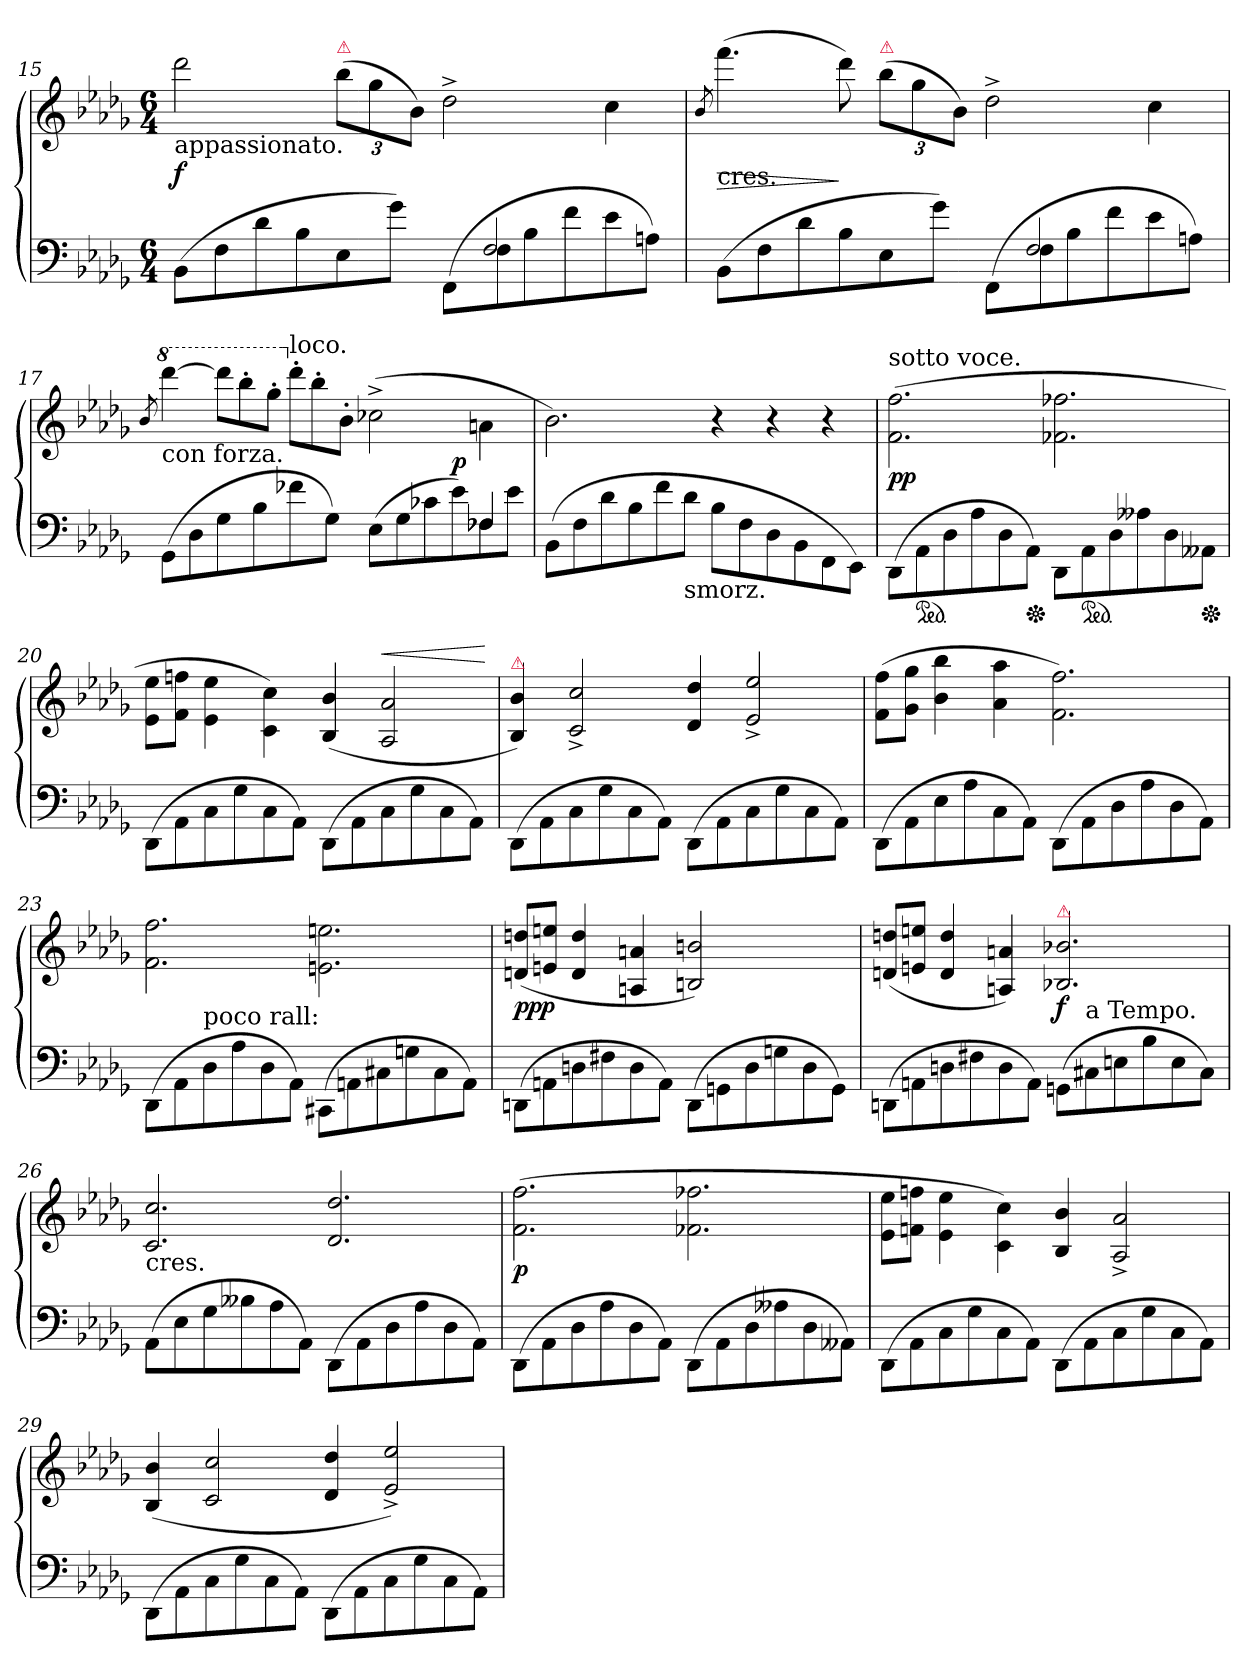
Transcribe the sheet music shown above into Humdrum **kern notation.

**kern	**kern	**dynam
*part1	*part1	*part1
*staff2	*staff1	*staff1/2
*clefF4	*clefG2	*
*k[b-e-a-d-g-]	*k[b-e-a-d-g-]	*
*b-:	*b-:	*
*M6/4	*M6/4	*
=15	=15	=15
*^	*	*
!	!	!LO:TX:b:t=appassionato.	!
2.ryy	(8BB-L	2ddd-	f
.	8F	.	.
.	8d-	.	.
.	8B-	.	.
!	!	!LO:TX:a:color=crimson:t=⚠	!
.	8E-	(12bb-L	.
.	.	12gg-	.
.	8g-J)	.	.
.	.	12b-J)	.
8ryy	(8FFL	2dd-^	.
2F	8F	.	.
.	8B-	.	.
.	8f	.	.
.	8e-	4cc	.
8ryy	8AnJ)	.	.
=16	=16	=16	=16
.	.	8qb-/	.
!	!	!LO:TX:c:t=cres.	!
2.ryy	(8BB-L	(4.fff	>
.	8F	.	.
.	8d-	.	.
.	8B-	8ddd-)	]
!	!	!LO:TX:a:color=crimson:t=⚠	!
.	8E-	(12bb-L	.
.	.	12gg-	.
.	8g-J)	.	.
.	.	12b-J)	.
8ryy	(8FFL	2dd-^	.
2F	8F	.	.
.	8B-	.	.
.	8f	.	.
.	8e-	4cc	.
8ryy	8AnJ)	.	.
=17	=17	=17	=17
.	.	8qb-/	.
*	*	*8va	*
*	*	*^	*
!	!	!LO:TX:b:t=con forza.	!	!
(8GG-\L	4ryy	[4dddd-	1ryy	.
8D-	.	.	.	.
*	*	*Xtuplet	*	*
8G-	2ryy	12dddd-L]	.	.
.	.	12bbb-'	.	.
8B-	.	.	.	.
.	.	12ggg-'J	.	.
*	*	*X8va	*	*
!	!	!LO:TX:a:t=loco.	!	!
8f-X	.	12ddd-'L	.	.
.	.	12bb-'	.	.
8G-J)	.	.	.	.
.	.	12b-'J	.	.
(8E-\L	2ryy	(2cc-X^<	.	.
8G-	.	.	.	.
8c-X	.	.	8ryy	.
8e-)	.	.	4.ryy	p
8F-X	4F-X/	4an\	.	.
8e-J	.	.	.	.
*v	*v	*	*	*
*	*v	*v	*
=18	=18	=18
(8BB-L	2.b-)	.
8F	.	.
8d-	.	.
8B-	.	.
8f	.	.
!LO:TX:b:t=smorz.	!	!
8d-J	.	.
8B-\L	4r	.
8F	.	.
8D-	4r	.
8BB-	.	.
8FF	4r	.
8EE-J)	.	.
=19	=19	=19
!	!LO:TX:a:t=sotto voce.	!
(8DD-\L	(2.f 2.ff	pp
*ped	*	*
8AA-	.	.
8D-	.	.
8A-	.	.
8D-	.	.
*Xped	*	*
8AA-J)	.	.
8DD-\L	2.f-X 2.ff-X	.
*ped	*	*
8AA-	.	.
8D-	.	.
8A--X	.	.
8D-	.	.
*Xped	*	*
8AA--XJ	.	.
=20	=20	=20
(8DD-\L	8e- 8ee-L	.
8AA-	8f 8ffnJ	.
8C	4e-\ 4ee-\	.
8G-	.	.
8C	4c\ 4cc\)	.
8AA-J)	.	.
(8DD-\L	(4B- 4b-	.
8AA-	.	.
!	!	!LO:HP:a
8C	2A- 2a-	<
8G-	.	.
8C	.	.
8AA-J)	.	.
.	.	[
=21	=21	=21
!	!LO:TX:a:color=crimson:t=⚠	!
(8DD-\L	4B- 4b-)	.
8AA-	.	.
8C	2c^> 2cc^>	.
8G-	.	.
8C	.	.
8AA-J)	.	.
(8DD-\L	4d- 4dd-	.
8AA-	.	.
8C	2e-^> 2ee-^>	.
8G-	.	.
8C	.	.
8AA-J)	.	.
=22	=22	=22
(8DD-\L	(8f 8ffL	.
8AA-	8g- 8gg-J	.
8E-	4b- 4bb-	.
8A-	.	.
8C	4a- 4aa-	.
8AA-J)	.	.
(8DD-\L	2.f 2.ff)	.
8AA-	.	.
8D-	.	.
8A-	.	.
8D-	.	.
8AA-J)	.	.
=23	=23	=23
(8DD-\L	2.f 2.ff	.
8AA-	.	.
!LO:TX:a:t=poco rall&colon;	!	!
8D-	.	.
8A-	.	.
8D-	.	.
8AA-J)	.	.
(8CC#X\L	2.en\ 2.een\	.
8AAn	.	.
8C#X	.	.
8Gn	.	.
8C#	.	.
8AAJ)	.	.
=24	=24	=24
(8DDn\L	(8dn 8ddnL	ppp
8AAn	8en 8eenJ	.
8Dn	4d 4dd	.
8F#X	.	.
8D	4An 4an	.
8AAJ)	.	.
!	!LO:N:vis=2	!
(8DD\L	2.Bn 2.bn)	.
8GGn	.	.
8D	.	.
8Gn	.	.
8D	.	.
8GGJ)	.	.
=25	=25	=25
(8DDn\L	(8dn 8ddnL	.
8AAn	8en 8eenJ	.
8Dn	4d 4dd	.
8F#X	.	.
8D	4An 4an)	.
8AAJ)	.	.
!	!LO:TX:a:color=crimson:t=⚠	!
(8GGnL	2.B-X 2.b-X	f
!LO:TX:a:t=a Tempo.	!	!
8C#X	.	.
8En	.	.
8B-	.	.
8E	.	.
8C#J)	.	.
=26	=26	=26
!	!LO:TX:c:t=cres.	!
(8AA-L	2.c 2.cc	.
8E-	.	.
8G-	.	.
8B--X	.	.
8A-	.	.
8AA-J)	.	.
(8DD-\L	2.d- 2.dd-	.
8AA-	.	.
8D-	.	.
8A-	.	.
8D-	.	.
8AA-J)	.	.
=27	=27	=27
(8DD-\L	(2.f 2.ff	p
8AA-	.	.
8D-	.	.
8A-	.	.
8D-	.	.
8AA-J)	.	.
(8DD-\L	2.f-X 2.ff-X	.
8AA-	.	.
8D-	.	.
8A--X	.	.
8D-	.	.
8AA--XJ)	.	.
=28	=28	=28
(8DD-\L	8e- 8ee-L	.
8AA-	8fn 8ffnJ	.
8C	4e-\ 4ee-\	.
8G-	.	.
8C	4c\ 4cc\)	.
8AA-J)	.	.
(8DD-\L	4B- 4b-	.
8AA-	.	.
8C	2A-^> 2a-^>	.
8G-	.	.
8C	.	.
8AA-J)	.	.
=29	=29	=29
(8DD-\L	(4B- 4b-	.
8AA-	.	.
8C	2c 2cc	.
8G-	.	.
8C	.	.
8AA-J)	.	.
(8DD-\L	4d- 4dd-	.
8AA-	.	.
8C	2e-^ 2ee-^)	.
8G-	.	.
8C	.	.
8AA-J)	.	.
=	=	=
*-	*-	*-
